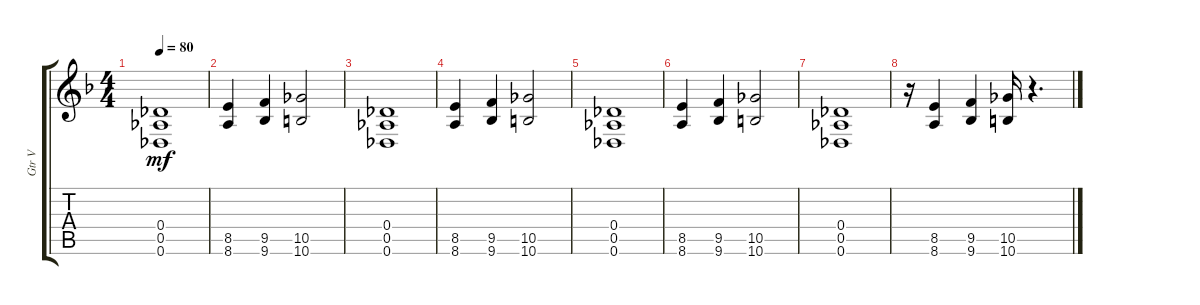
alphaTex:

\track ("Gtr V" "Gtr V") {instrument distortionguitar}
\staff {score tabs}
\tuning (Eb4 Bb3 Gb3 Db3 Ab2 Db2) {hide}
\ts (4 4)
\tempo 80
\clef g2
\ks f
(0.4 0.5 0.6).1{dy mf} |
(8.5 8.6).4 (9.5 9.6).4 (10.5 10.6).2 |
(0.4 0.5 0.6).1 |
(8.5 8.6).4 (9.5 9.6).4 (10.5 10.6).2 |
(0.4 0.5 0.6).1 |
(8.5 8.6).4 (9.5 9.6).4 (10.5 10.6).2 |
(0.4 0.5 0.6).1 |
r.16 (8.5 8.6).4 (9.5 9.6).4 (10.5 10.6).16 r.4{d}
